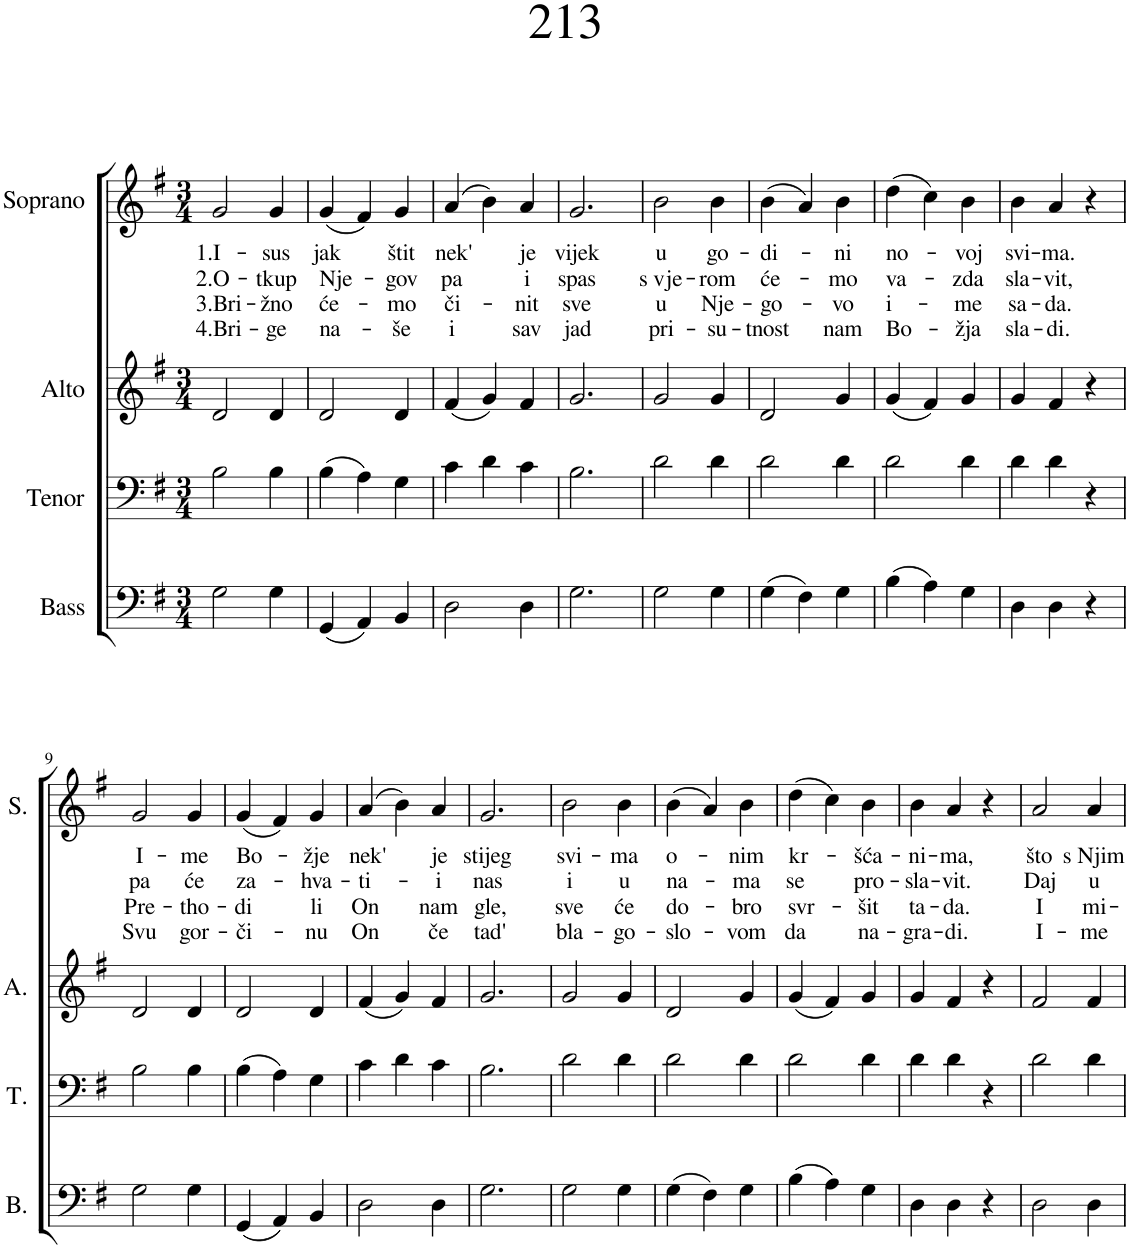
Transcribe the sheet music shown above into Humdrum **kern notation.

**kern	**kern	**kern	**kern	**text	**text	**text	**text
*part4	*part3	*part2	*part1	*part1	*part1	*part1	*part1
*staff4	*staff3	*staff2	*staff1	*staff1	*staff1	*staff1	*staff1
*I"Bass	*I"Tenor	*I"Alto	*I"Soprano	*	*	*	*
*I'B.	*I'T.	*I'A.	*I'S.	*	*	*	*
*clefF4	*clefF4	*clefG2	*clefG2	*	*	*	*
*k[f#]	*k[f#]	*k[f#]	*k[f#]	*	*	*	*
*M3/4	*M3/4	*M3/4	*M3/4	*	*	*	*
=1	=1	=1	=1	=1	=1	=1	=1
!	!	!	!	!LO:LY:b	!LO:LY:b	!LO:LY:b	!LO:LY:b
2G\	2B\	2d/	2g/	1.I-	2.O-	3.Bri-	4.Bri-
!	!	!	!	!LO:LY:b	!LO:LY:b	!LO:LY:b	!LO:LY:b
4G\	4B\	4d/	4g/	-sus	-tkup	-žno	-ge
=2	=2	=2	=2	=2	=2	=2	=2
!	!	!	!	!LO:LY:b	!LO:LY:b	!LO:LY:b	!LO:LY:b
(4GG/	(4B\	2d/	(4g/	jak	Nje-	će-	na-
4AA/)	4A\)	.	4f#/)	.	.	.	.
!	!	!	!	!LO:LY:b	!LO:LY:b	!LO:LY:b	!LO:LY:b
4BB/	4G\	4d/	4g/	štit	-gov	-mo	-še
=3	=3	=3	=3	=3	=3	=3	=3
!	!	!	!	!LO:LY:b	!LO:LY:b	!LO:LY:b	!LO:LY:b
2D\	4c\	(4f#/	(4a/	nek'	pa	či-	i
.	4d\	4g/)	4b\)	.	.	.	.
!	!	!	!	!LO:LY:b	!LO:LY:b	!LO:LY:b	!LO:LY:b
4D\	4c\	4f#/	4a/	je	i	-nit	sav
=4	=4	=4	=4	=4	=4	=4	=4
!	!	!	!	!LO:LY:b	!LO:LY:b	!LO:LY:b	!LO:LY:b
2.G\	2.B\	2.g/	2.g/	vijek	spas	sve	jad
=5	=5	=5	=5	=5	=5	=5	=5
!	!	!	!	!LO:LY:b	!LO:LY:b	!LO:LY:b	!LO:LY:b
2G\	2d\	2g/	2b\	u	s vje-	u	pri-
!	!	!	!	!LO:LY:b	!LO:LY:b	!LO:LY:b	!LO:LY:b
4G\	4d\	4g/	4b\	go-	-rom	Nje-	-su-
=6	=6	=6	=6	=6	=6	=6	=6
!	!	!	!	!LO:LY:b	!LO:LY:b	!LO:LY:b	!LO:LY:b
(4G\	2d\	2d/	(4b\	-di-	će-	-go-	-tnost
4F#\)	.	.	4a/)	.	.	.	.
!	!	!	!	!LO:LY:b	!LO:LY:b	!LO:LY:b	!LO:LY:b
4G\	4d\	4g/	4b\	-ni	-mo	-vo	nam
=7	=7	=7	=7	=7	=7	=7	=7
!	!	!	!	!LO:LY:b	!LO:LY:b	!LO:LY:b	!LO:LY:b
(4B\	2d\	(4g/	(4dd\	no-	va-	i-	Bo-
4A\)	.	4f#/)	4cc\)	.	.	.	.
!	!	!	!	!LO:LY:b	!LO:LY:b	!LO:LY:b	!LO:LY:b
4G\	4d\	4g/	4b\	-voj	-zda	-me	-žja
=8	=8	=8	=8	=8	=8	=8	=8
!	!	!	!	!LO:LY:b	!LO:LY:b	!LO:LY:b	!LO:LY:b
4D\	4d\	4g/	4b\	svi-	sla-	sa-	sla-
!	!	!	!	!LO:LY:b	!LO:LY:b	!LO:LY:b	!LO:LY:b
4D\	4d\	4f#/	4a/	-ma.	-vit,	-da.	-di.
4r	4r	4r	4r	.	.	.	.
!!LO:LB:g=z
=9	=9	=9	=9	=9	=9	=9	=9
!	!	!	!	!LO:LY:b	!LO:LY:b	!LO:LY:b	!LO:LY:b
2G\	2B\	2d/	2g/	I-	pa	Pre-	Svu
!	!	!	!	!LO:LY:b	!LO:LY:b	!LO:LY:b	!LO:LY:b
4G\	4B\	4d/	4g/	-me	će	-tho-	gor-
=10	=10	=10	=10	=10	=10	=10	=10
!	!	!	!	!LO:LY:b	!LO:LY:b	!LO:LY:b	!LO:LY:b
(4GG/	(4B\	2d/	(4g/	Bo-	za-	-di	-či-
4AA/)	4A\)	.	4f#/)	.	.	.	.
!	!	!	!	!LO:LY:b	!LO:LY:b	!LO:LY:b	!LO:LY:b
4BB/	4G\	4d/	4g/	-žje	-hva-	li	-nu
=11	=11	=11	=11	=11	=11	=11	=11
!	!	!	!	!LO:LY:b	!LO:LY:b	!LO:LY:b	!LO:LY:b
2D\	4c\	(4f#/	(4a/	nek'	-ti-	On	On
.	4d\	4g/)	4b\)	.	.	.	.
!	!	!	!	!LO:LY:b	!LO:LY:b	!LO:LY:b	!LO:LY:b
4D\	4c\	4f#/	4a/	je	-i	nam	če
=12	=12	=12	=12	=12	=12	=12	=12
!	!	!	!	!LO:LY:b	!LO:LY:b	!LO:LY:b	!LO:LY:b
2.G\	2.B\	2.g/	2.g/	stijeg	nas	gle,	tad'
=13	=13	=13	=13	=13	=13	=13	=13
!	!	!	!	!LO:LY:b	!LO:LY:b	!LO:LY:b	!LO:LY:b
2G\	2d\	2g/	2b\	svi-	i	sve	bla-
!	!	!	!	!LO:LY:b	!LO:LY:b	!LO:LY:b	!LO:LY:b
4G\	4d\	4g/	4b\	-ma	u	će	-go-
=14	=14	=14	=14	=14	=14	=14	=14
!	!	!	!	!LO:LY:b	!LO:LY:b	!LO:LY:b	!LO:LY:b
(4G\	2d\	2d/	(4b\	o-	na-	do-	-slo-
4F#\)	.	.	4a/)	.	.	.	.
!	!	!	!	!LO:LY:b	!LO:LY:b	!LO:LY:b	!LO:LY:b
4G\	4d\	4g/	4b\	-nim	-ma	-bro	-vom
=15	=15	=15	=15	=15	=15	=15	=15
!	!	!	!	!LO:LY:b	!LO:LY:b	!LO:LY:b	!LO:LY:b
(4B\	2d\	(4g/	(4dd\	kr-	se	svr-	da
4A\)	.	4f#/)	4cc\)	.	.	.	.
!	!	!	!	!LO:LY:b	!LO:LY:b	!LO:LY:b	!LO:LY:b
4G\	4d\	4g/	4b\	-šća-	pro-	-šit	na-
=16	=16	=16	=16	=16	=16	=16	=16
!	!	!	!	!LO:LY:b	!LO:LY:b	!LO:LY:b	!LO:LY:b
4D\	4d\	4g/	4b\	-ni-	-sla-	ta-	-gra-
!	!	!	!	!LO:LY:b	!LO:LY:b	!LO:LY:b	!LO:LY:b
4D\	4d\	4f#/	4a/	-ma,	-vit.	-da.	-di.
4r	4r	4r	4r	.	.	.	.
=17	=17	=17	=17	=17	=17	=17	=17
!	!	!	!	!LO:LY:b	!LO:LY:b	!LO:LY:b	!LO:LY:b
2D\	2d\	2f#/	2a/	što	Daj	I	I-
!	!	!	!	!LO:LY:b	!LO:LY:b	!LO:LY:b	!LO:LY:b
4D\	4d\	4f#/	4a/	s Njim	u	mi-	-me
=	=	=	=	=	=	=	=
*-	*-	*-	*-	*-	*-	*-	*-
